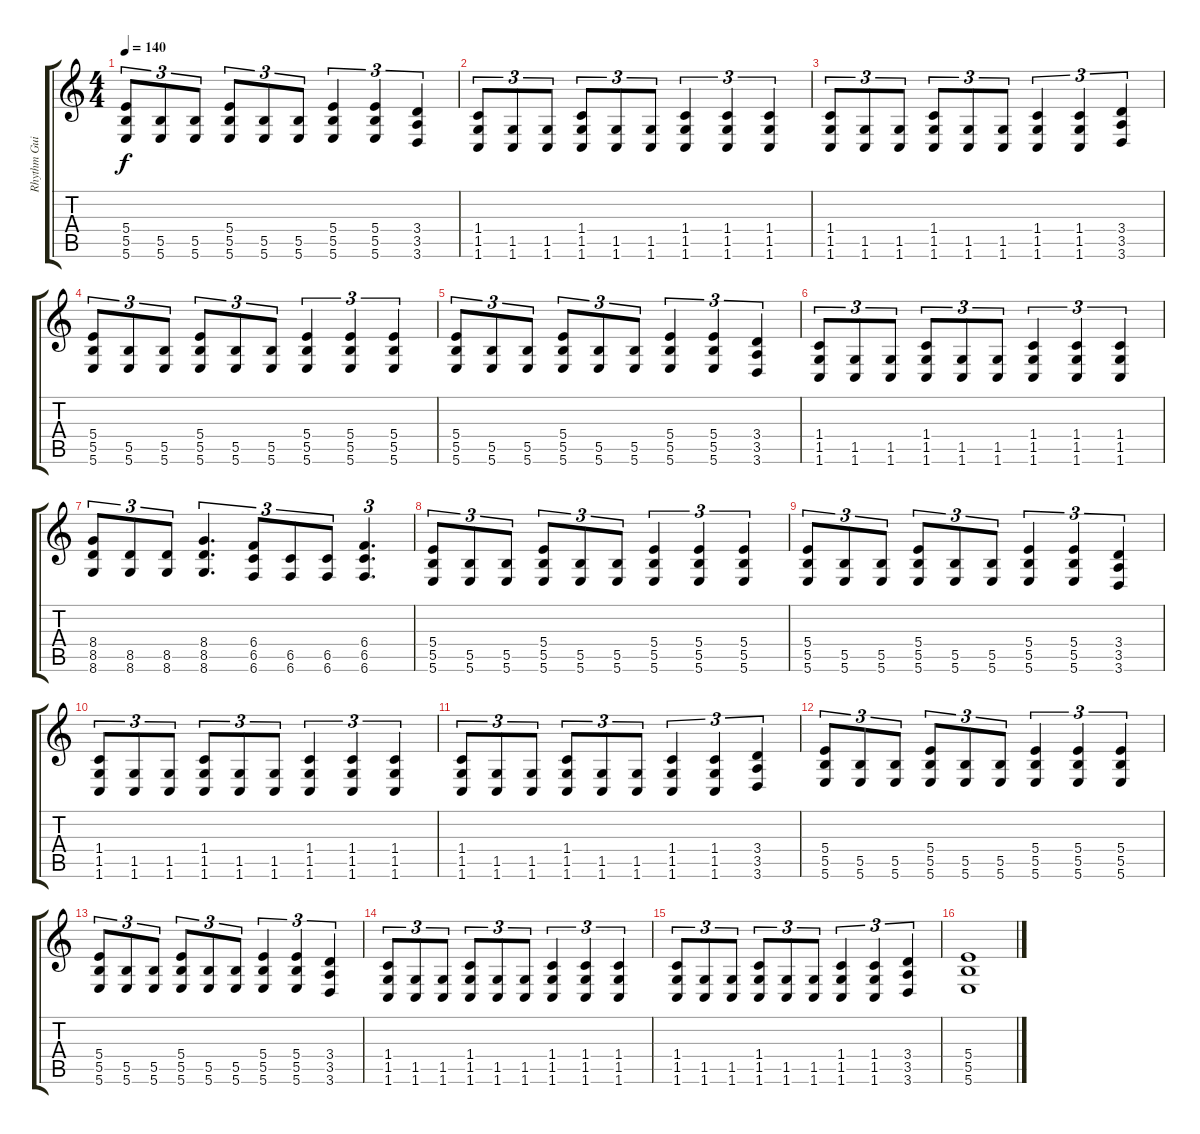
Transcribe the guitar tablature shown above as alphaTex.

\track ("Rhythm Guitar" "Rhythm Gui") {instrument distortionguitar}
\staff {score tabs}
\tuning (Db4 Ab3 E3 B2 Gb2 B1) {hide}
\ts (4 4)
\tempo 140
\clef g2
\ks c
(5.4 5.5 5.6).8{tu (3 2) dy f} (5.5 5.6).8{tu (3 2)} (5.5 5.6).8{tu (3 2)} (5.4 5.5 5.6).8{tu (3 2)} (5.5 5.6).8{tu (3 2)} (5.5 5.6).8{tu (3 2)} (5.4 5.5 5.6).4{tu (3 2)} (5.4 5.5 5.6).4{tu (3 2)} (3.4 3.5 3.6).4{tu (3 2)} |
(1.4 1.5 1.6).8{tu (3 2)} (1.5 1.6).8{tu (3 2)} (1.5 1.6).8{tu (3 2)} (1.4 1.5 1.6).8{tu (3 2)} (1.5 1.6).8{tu (3 2)} (1.5 1.6).8{tu (3 2)} (1.4 1.5 1.6).4{tu (3 2)} (1.4 1.5 1.6).4{tu (3 2)} (1.4 1.5 1.6).4{tu (3 2)} |
(1.4 1.5 1.6).8{tu (3 2)} (1.5 1.6).8{tu (3 2)} (1.5 1.6).8{tu (3 2)} (1.4 1.5 1.6).8{tu (3 2)} (1.5 1.6).8{tu (3 2)} (1.5 1.6).8{tu (3 2)} (1.4 1.5 1.6).4{tu (3 2)} (1.4 1.5 1.6).4{tu (3 2)} (3.4 3.5 3.6).4{tu (3 2)} |
(5.4 5.5 5.6).8{tu (3 2)} (5.5 5.6).8{tu (3 2)} (5.5 5.6).8{tu (3 2)} (5.4 5.5 5.6).8{tu (3 2)} (5.5 5.6).8{tu (3 2)} (5.5 5.6).8{tu (3 2)} (5.4 5.5 5.6).4{tu (3 2)} (5.4 5.5 5.6).4{tu (3 2)} (5.4 5.5 5.6).4{tu (3 2)} |
(5.4 5.5 5.6).8{tu (3 2)} (5.5 5.6).8{tu (3 2)} (5.5 5.6).8{tu (3 2)} (5.4 5.5 5.6).8{tu (3 2)} (5.5 5.6).8{tu (3 2)} (5.5 5.6).8{tu (3 2)} (5.4 5.5 5.6).4{tu (3 2)} (5.4 5.5 5.6).4{tu (3 2)} (3.4 3.5 3.6).4{tu (3 2)} |
(1.4 1.5 1.6).8{tu (3 2)} (1.5 1.6).8{tu (3 2)} (1.5 1.6).8{tu (3 2)} (1.4 1.5 1.6).8{tu (3 2)} (1.5 1.6).8{tu (3 2)} (1.5 1.6).8{tu (3 2)} (1.4 1.5 1.6).4{tu (3 2)} (1.4 1.5 1.6).4{tu (3 2)} (1.4 1.5 1.6).4{tu (3 2)} |
(8.4 8.5 8.6).8{tu (3 2)} (8.5 8.6).8{tu (3 2)} (8.5 8.6).8{tu (3 2)} (8.4 8.5 8.6).4{d tu (3 2)} (6.4 6.5 6.6).8{tu (3 2)} (6.5 6.6).8{tu (3 2)} (6.5 6.6).8{tu (3 2)} (6.4 6.5 6.6).4{d tu (3 2)} |
(5.4 5.5 5.6).8{tu (3 2)} (5.5 5.6).8{tu (3 2)} (5.5 5.6).8{tu (3 2)} (5.4 5.5 5.6).8{tu (3 2)} (5.5 5.6).8{tu (3 2)} (5.5 5.6).8{tu (3 2)} (5.4 5.5 5.6).4{tu (3 2)} (5.4 5.5 5.6).4{tu (3 2)} (5.4 5.5 5.6).4{tu (3 2)} |
(5.4 5.5 5.6).8{tu (3 2)} (5.5 5.6).8{tu (3 2)} (5.5 5.6).8{tu (3 2)} (5.4 5.5 5.6).8{tu (3 2)} (5.5 5.6).8{tu (3 2)} (5.5 5.6).8{tu (3 2)} (5.4 5.5 5.6).4{tu (3 2)} (5.4 5.5 5.6).4{tu (3 2)} (3.4 3.5 3.6).4{tu (3 2)} |
(1.4 1.5 1.6).8{tu (3 2)} (1.5 1.6).8{tu (3 2)} (1.5 1.6).8{tu (3 2)} (1.4 1.5 1.6).8{tu (3 2)} (1.5 1.6).8{tu (3 2)} (1.5 1.6).8{tu (3 2)} (1.4 1.5 1.6).4{tu (3 2)} (1.4 1.5 1.6).4{tu (3 2)} (1.4 1.5 1.6).4{tu (3 2)} |
(1.4 1.5 1.6).8{tu (3 2)} (1.5 1.6).8{tu (3 2)} (1.5 1.6).8{tu (3 2)} (1.4 1.5 1.6).8{tu (3 2)} (1.5 1.6).8{tu (3 2)} (1.5 1.6).8{tu (3 2)} (1.4 1.5 1.6).4{tu (3 2)} (1.4 1.5 1.6).4{tu (3 2)} (3.4 3.5 3.6).4{tu (3 2)} |
(5.4 5.5 5.6).8{tu (3 2)} (5.5 5.6).8{tu (3 2)} (5.5 5.6).8{tu (3 2)} (5.4 5.5 5.6).8{tu (3 2)} (5.5 5.6).8{tu (3 2)} (5.5 5.6).8{tu (3 2)} (5.4 5.5 5.6).4{tu (3 2)} (5.4 5.5 5.6).4{tu (3 2)} (5.4 5.5 5.6).4{tu (3 2)} |
(5.4 5.5 5.6).8{tu (3 2)} (5.5 5.6).8{tu (3 2)} (5.5 5.6).8{tu (3 2)} (5.4 5.5 5.6).8{tu (3 2)} (5.5 5.6).8{tu (3 2)} (5.5 5.6).8{tu (3 2)} (5.4 5.5 5.6).4{tu (3 2)} (5.4 5.5 5.6).4{tu (3 2)} (3.4 3.5 3.6).4{tu (3 2)} |
(1.4 1.5 1.6).8{tu (3 2)} (1.5 1.6).8{tu (3 2)} (1.5 1.6).8{tu (3 2)} (1.4 1.5 1.6).8{tu (3 2)} (1.5 1.6).8{tu (3 2)} (1.5 1.6).8{tu (3 2)} (1.4 1.5 1.6).4{tu (3 2)} (1.4 1.5 1.6).4{tu (3 2)} (1.4 1.5 1.6).4{tu (3 2)} |
(1.4 1.5 1.6).8{tu (3 2)} (1.5 1.6).8{tu (3 2)} (1.5 1.6).8{tu (3 2)} (1.4 1.5 1.6).8{tu (3 2)} (1.5 1.6).8{tu (3 2)} (1.5 1.6).8{tu (3 2)} (1.4 1.5 1.6).4{tu (3 2)} (1.4 1.5 1.6).4{tu (3 2)} (3.4 3.5 3.6).4{tu (3 2)} |
(5.4 5.5 5.6).1
